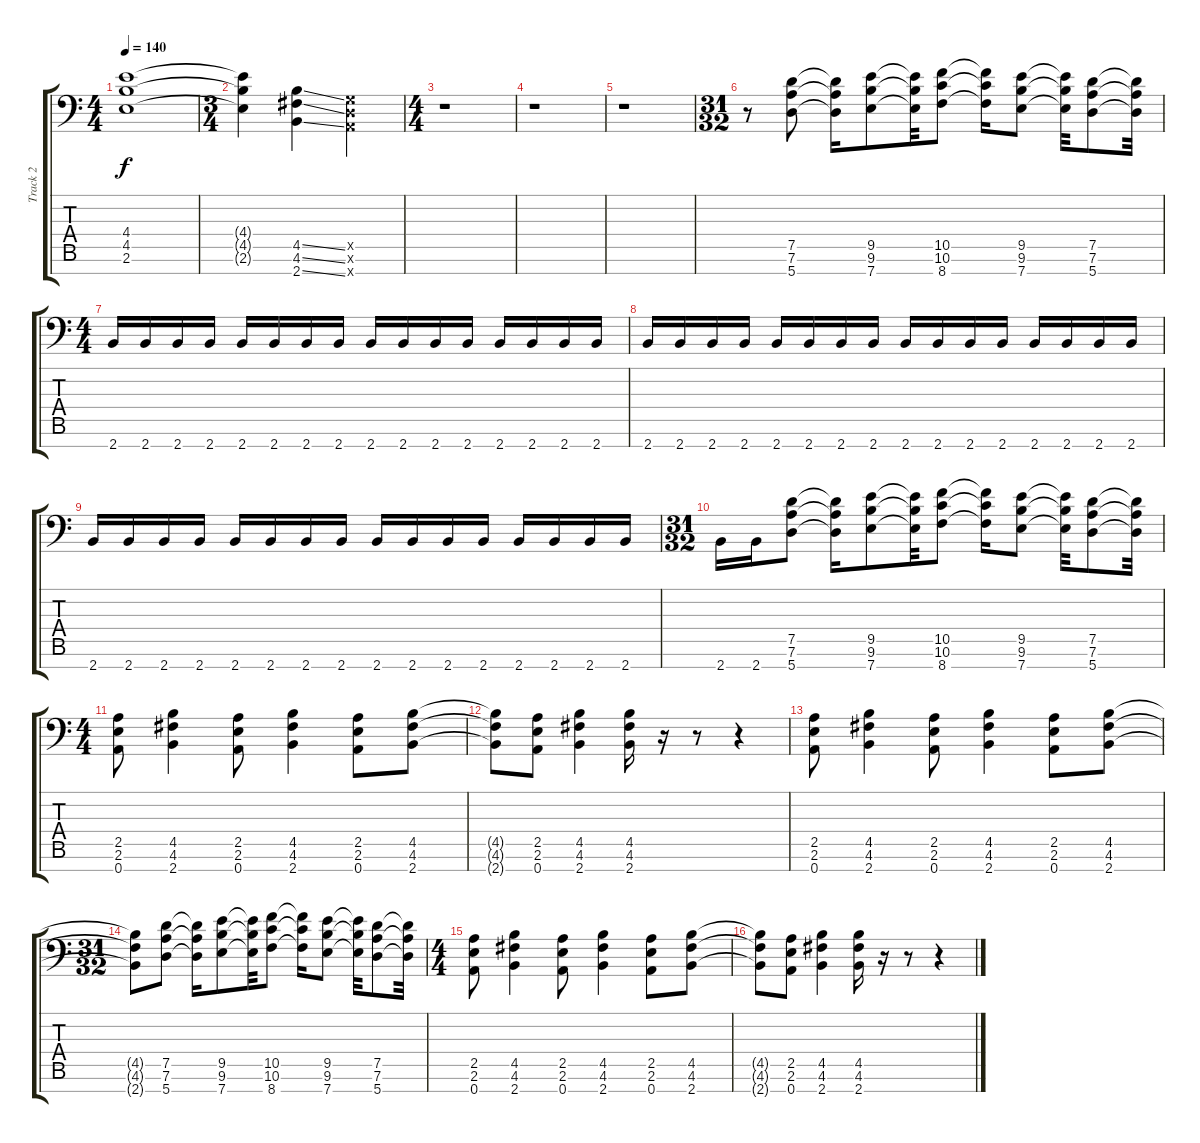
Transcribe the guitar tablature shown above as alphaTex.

\track ("Track 2" "Track 2") {instrument distortionguitar}
\staff {score tabs}
\tuning (D4 A3 F3 C3 G2 D2 A1) {hide}
\ts (4 4)
\tempo 140
\clef f4
\ks c
(4.4 4.5 2.6).1{dy f} |
\ts (3 4)
(4.4{t} 4.5{t} 2.6{t}).4 (4.5{ss} 4.6{ss} 2.7{ss}).4 (0.5{x} 0.6{x} 0.7{x}).4 |
\ts (4 4)
r.1 |
r.1 |
r.1 |
\ts (31 32)
r.8 (7.5 7.6 5.7).8 (7.5{t} 7.6{t} 5.7{t}).16 (9.5 9.6 7.7).8 (9.5{t} 9.6{t} 7.7{t}).32 (10.5 10.6 8.7).8 (10.5{t} 10.6{t} 8.7{t}).16 (9.5 9.6 7.7).8 (9.5{t} 9.6{t} 7.7{t}).32 (7.5 7.6 5.7).8 (7.5{t} 7.6{t} 5.7{t}).32 |
\ts (4 4)
2.7.16 2.7.16 2.7.16 2.7.16 2.7.16 2.7.16 2.7.16 2.7.16 2.7.16 2.7.16 2.7.16 2.7.16 2.7.16 2.7.16 2.7.16 2.7.16 |
2.7.16 2.7.16 2.7.16 2.7.16 2.7.16 2.7.16 2.7.16 2.7.16 2.7.16 2.7.16 2.7.16 2.7.16 2.7.16 2.7.16 2.7.16 2.7.16 |
2.7.16 2.7.16 2.7.16 2.7.16 2.7.16 2.7.16 2.7.16 2.7.16 2.7.16 2.7.16 2.7.16 2.7.16 2.7.16 2.7.16 2.7.16 2.7.16 |
\ts (31 32)
2.7.16 2.7.16 (7.5 7.6 5.7).8 (7.5{t} 7.6{t} 5.7{t}).16 (9.5 9.6 7.7).8 (9.5{t} 9.6{t} 7.7{t}).32 (10.5 10.6 8.7).8 (10.5{t} 10.6{t} 8.7{t}).16 (9.5 9.6 7.7).8 (9.5{t} 9.6{t} 7.7{t}).32 (7.5 7.6 5.7).8 (7.5{t} 7.6{t} 5.7{t}).32 |
\ts (4 4)
(2.5 2.6 0.7).8 (4.5 4.6 2.7).4 (2.5 2.6 0.7).8 (4.5 4.6 2.7).4 (2.5 2.6 0.7).8 (4.5 4.6 2.7).8 |
(4.5{t} 4.6{t} 2.7{t}).8 (2.5 2.6 0.7).8 (4.5 4.6 2.7).4 (4.5 4.6 2.7).16 r.16 r.8 r.4 |
(2.5 2.6 0.7).8 (4.5 4.6 2.7).4 (2.5 2.6 0.7).8 (4.5 4.6 2.7).4 (2.5 2.6 0.7).8 (4.5 4.6 2.7).8 |
\ts (31 32)
(4.5{t} 4.6{t} 2.7{t}).8 (7.5 7.6 5.7).8 (7.5{t} 7.6{t} 5.7{t}).16 (9.5 9.6 7.7).8 (9.5{t} 9.6{t} 7.7{t}).32 (10.5 10.6 8.7).8 (10.5{t} 10.6{t} 8.7{t}).16 (9.5 9.6 7.7).8 (9.5{t} 9.6{t} 7.7{t}).32 (7.5 7.6 5.7).8 (7.5{t} 7.6{t} 5.7{t}).32 |
\ts (4 4)
(2.5 2.6 0.7).8 (4.5 4.6 2.7).4 (2.5 2.6 0.7).8 (4.5 4.6 2.7).4 (2.5 2.6 0.7).8 (4.5 4.6 2.7).8 |
(4.5{t} 4.6{t} 2.7{t}).8 (2.5 2.6 0.7).8 (4.5 4.6 2.7).4 (4.5 4.6 2.7).16 r.16 r.8 r.4
